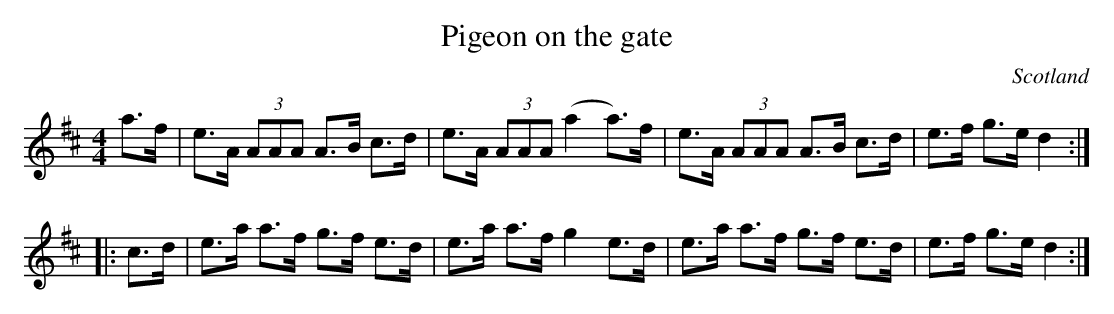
X:1
T:Pigeon on the gate
O:Scotland
M:4/4
K:D
a>f|\
e>A (3AAA A>B c>d|e>A (3AAA (a2 a)>f|\
e>A (3AAA A>B c>d|e>f g>e d2::
c>d|\
e>a a>f g>f e>d|e>a a>f g2 e>d|\
e>a a>f g>f e>d|e>f g>e d2:|
